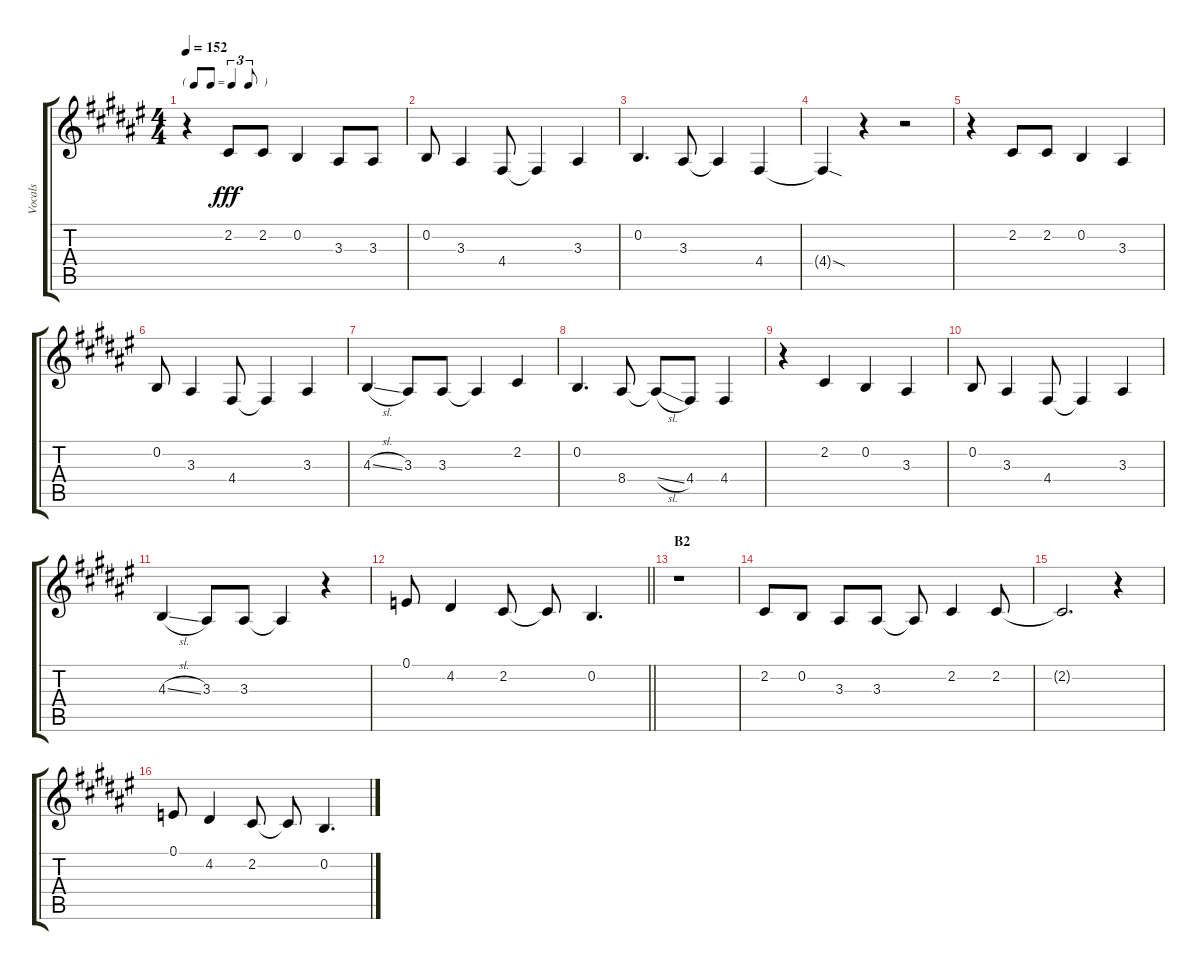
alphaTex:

\track ("Vocals" "Vocals") {instrument voiceoohs}
\staff {score tabs}
\tuning (E4 B3 G3 D3 A2 E2) {hide}
\ts (4 4)
\tf triplet8th
\tempo 152
\clef g2
\ks f#
r.4{dy fff} 2.2.8 2.2.8 0.2.4 3.3.8 3.3.8 |
0.2.8 3.3.4 4.4.8 4.4{t}.4 3.3.4 |
0.2.4{d} 3.3.8 3.3{t}.4 4.4.4 |
4.4{sod t}.4 r.4 r.2 |
r.4 2.2.8 2.2.8 0.2.4 3.3.4 |
0.2.8 3.3.4 4.4.8 4.4{t}.4 3.3.4 |
4.3{sl}.4 3.3.8 3.3.8 3.3{t}.4 2.2.4 |
0.2.4{d} 8.4.8 8.4{sl t}.8 4.4.8 4.4.4 |
r.4 2.2.4 0.2.4 3.3.4 |
0.2.8 3.3.4 4.4.8 4.4{t}.4 3.3.4 |
4.3{sl}.4 3.3.8 3.3.8 3.3{t}.4 r.4 |
\barLineRight lightlight
0.1.8 4.2.4 2.2.8 2.2{t}.8 0.2.4{d} |
\section ("" "B2")
r.1 |
2.2.8 0.2.8 3.3.8 3.3.8 3.3{t}.8 2.2.4 2.2.8 |
2.2{t}.2{d} r.4 |
0.1.8 4.2.4 2.2.8 2.2{t}.8 0.2.4{d}
